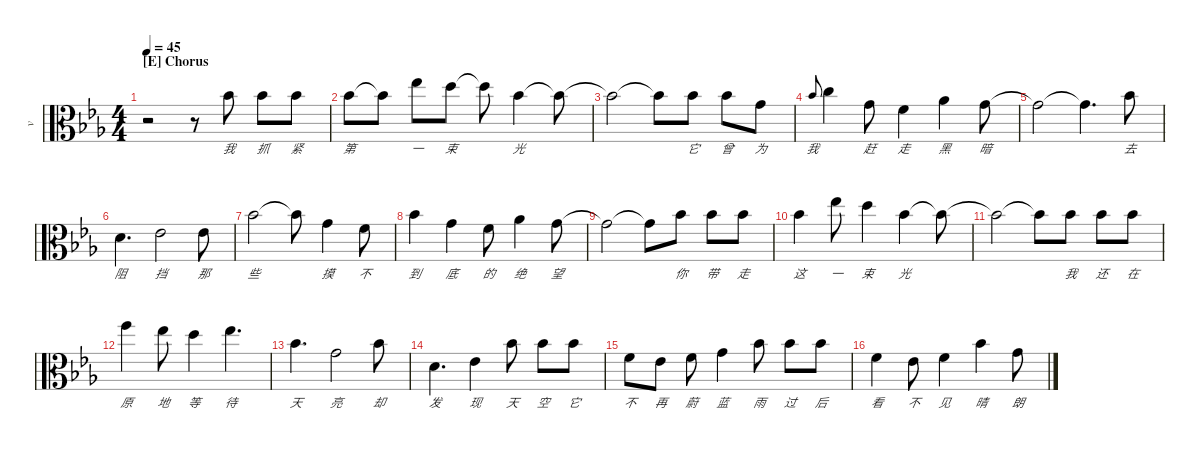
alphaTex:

\defaultSystemsLayout 4
\hideDynamics
\bracketExtendMode nobrackets
\otherSystemsTrackNameOrientation horizontal
\track ("Vocal" "v") {instrument viola}
\staff {score}
\tuning (A4 D4 G3 C3)
\ts (4 4)
\section ("E" "Chorus")
\tempo 45
\clef c3
\ks cminor
r.2{dy mf} r.8 1.1.8{lyrics (0 "我") lyrics (1 "") lyrics (2 "") lyrics (3 "") lyrics (4 "") dy ff} 1.1.8{lyrics (0 "抓") lyrics (1 "") lyrics (2 "") lyrics (3 "") lyrics (4 "")} 1.1.8{lyrics (0 "紧") lyrics (1 "") lyrics (2 "") lyrics (3 "") lyrics (4 "")} |
1.1.8{lyrics (0 "第") lyrics (1 "") lyrics (2 "") lyrics (3 "") lyrics (4 "")} 1.1{t}.8 6.1.8{lyrics (0 "一") lyrics (1 "") lyrics (2 "") lyrics (3 "") lyrics (4 "")} 5.1.8{lyrics (0 "束") lyrics (1 "") lyrics (2 "") lyrics (3 "") lyrics (4 "")} 5.1{t}.8 1.1.4{lyrics (0 "光") lyrics (1 "") lyrics (2 "") lyrics (3 "") lyrics (4 "")} 1.1{t}.8 |
1.1{t}.2 1.1{t}.8 1.1.8{lyrics (0 "它") lyrics (1 "") lyrics (2 "") lyrics (3 "") lyrics (4 "")} 1.1.8{lyrics (0 "曾") lyrics (1 "") lyrics (2 "") lyrics (3 "") lyrics (4 "")} 5.2.8{lyrics (0 "为") lyrics (1 "") lyrics (2 "") lyrics (3 "") lyrics (4 "")} |
1.1.8{lyrics (0 "我") lyrics (1 "") lyrics (2 "") lyrics (3 "") lyrics (4 "") gr onbeat} 3.1.4 5.2.8{lyrics (0 "赶") lyrics (1 "") lyrics (2 "") lyrics (3 "") lyrics (4 "")} 3.2.4{lyrics (0 "走") lyrics (1 "") lyrics (2 "") lyrics (3 "") lyrics (4 "")} 6.2.4{lyrics (0 "黑") lyrics (1 "") lyrics (2 "") lyrics (3 "") lyrics (4 "")} 5.2.8{lyrics (0 "暗") lyrics (1 "") lyrics (2 "") lyrics (3 "") lyrics (4 "")} |
5.2{t}.2 5.2{t}.4{d} 1.1.8{lyrics (0 "去") lyrics (1 "") lyrics (2 "") lyrics (3 "") lyrics (4 "")} |
0.2.4{d lyrics (0 "阻") lyrics (1 "") lyrics (2 "") lyrics (3 "") lyrics (4 "")} 1.2.2{lyrics (0 "挡") lyrics (1 "") lyrics (2 "") lyrics (3 "") lyrics (4 "")} 1.2.8{lyrics (0 "那") lyrics (1 "") lyrics (2 "") lyrics (3 "") lyrics (4 "")} |
1.1.2{lyrics (0 "些") lyrics (1 "") lyrics (2 "") lyrics (3 "") lyrics (4 "")} 1.1{t}.8 5.2.4{lyrics (0 "摸") lyrics (1 "") lyrics (2 "") lyrics (3 "") lyrics (4 "")} 3.2.8{lyrics (0 "不") lyrics (1 "") lyrics (2 "") lyrics (3 "") lyrics (4 "")} |
1.1.4{lyrics (0 "到") lyrics (1 "") lyrics (2 "") lyrics (3 "") lyrics (4 "")} 5.2.4{lyrics (0 "底") lyrics (1 "") lyrics (2 "") lyrics (3 "") lyrics (4 "")} 3.2.8{lyrics (0 "的") lyrics (1 "") lyrics (2 "") lyrics (3 "") lyrics (4 "")} 6.2.4{lyrics (0 "绝") lyrics (1 "") lyrics (2 "") lyrics (3 "") lyrics (4 "")} 5.2.8{lyrics (0 "望") lyrics (1 "") lyrics (2 "") lyrics (3 "") lyrics (4 "")} |
5.2{t}.2 5.2{t}.8 1.1.8{lyrics (0 "你") lyrics (1 "") lyrics (2 "") lyrics (3 "") lyrics (4 "")} 1.1.8{lyrics (0 "带") lyrics (1 "") lyrics (2 "") lyrics (3 "") lyrics (4 "")} 1.1.8{lyrics (0 "走") lyrics (1 "") lyrics (2 "") lyrics (3 "") lyrics (4 "")} |
1.1.4{lyrics (0 "这") lyrics (1 "") lyrics (2 "") lyrics (3 "") lyrics (4 "")} 6.1.8{lyrics (0 "一") lyrics (1 "") lyrics (2 "") lyrics (3 "") lyrics (4 "")} 5.1.4{lyrics (0 "束") lyrics (1 "") lyrics (2 "") lyrics (3 "") lyrics (4 "")} 1.1.4{lyrics (0 "光") lyrics (1 "") lyrics (2 "") lyrics (3 "") lyrics (4 "")} 1.1{t}.8 |
1.1{t}.2 1.1{t}.8 1.1.8{lyrics (0 "我") lyrics (1 "") lyrics (2 "") lyrics (3 "") lyrics (4 "")} 1.1.8{lyrics (0 "还") lyrics (1 "") lyrics (2 "") lyrics (3 "") lyrics (4 "")} 1.1.8{lyrics (0 "在") lyrics (1 "") lyrics (2 "") lyrics (3 "") lyrics (4 "")} |
8.1.4{lyrics (0 "原") lyrics (1 "") lyrics (2 "") lyrics (3 "") lyrics (4 "")} 6.1.8{lyrics (0 "地") lyrics (1 "") lyrics (2 "") lyrics (3 "") lyrics (4 "")} 5.1.4{lyrics (0 "等") lyrics (1 "") lyrics (2 "") lyrics (3 "") lyrics (4 "")} 6.1.4{d lyrics (0 "待") lyrics (1 "") lyrics (2 "") lyrics (3 "") lyrics (4 "")} |
1.1.4{d lyrics (0 "天") lyrics (1 "") lyrics (2 "") lyrics (3 "") lyrics (4 "")} 5.2.2{lyrics (0 "亮") lyrics (1 "") lyrics (2 "") lyrics (3 "") lyrics (4 "")} 1.1.8{lyrics (0 "却") lyrics (1 "") lyrics (2 "") lyrics (3 "") lyrics (4 "")} |
0.2.4{d lyrics (0 "发") lyrics (1 "") lyrics (2 "") lyrics (3 "") lyrics (4 "")} 1.2.4{lyrics (0 "现") lyrics (1 "") lyrics (2 "") lyrics (3 "") lyrics (4 "")} 1.1.8{lyrics (0 "天") lyrics (1 "") lyrics (2 "") lyrics (3 "") lyrics (4 "")} 1.1.8{lyrics (0 "空") lyrics (1 "") lyrics (2 "") lyrics (3 "") lyrics (4 "")} 1.1.8{lyrics (0 "它") lyrics (1 "") lyrics (2 "") lyrics (3 "") lyrics (4 "")} |
3.2.8{lyrics (0 "不") lyrics (1 "") lyrics (2 "") lyrics (3 "") lyrics (4 "")} 1.2.8{lyrics (0 "再") lyrics (1 "") lyrics (2 "") lyrics (3 "") lyrics (4 "")} 3.2.8{lyrics (0 "蔚") lyrics (1 "") lyrics (2 "") lyrics (3 "") lyrics (4 "")} 5.2.4{lyrics (0 "蓝") lyrics (1 "") lyrics (2 "") lyrics (3 "") lyrics (4 "")} 1.1.8{lyrics (0 "雨") lyrics (1 "") lyrics (2 "") lyrics (3 "") lyrics (4 "")} 1.1.8{lyrics (0 "过") lyrics (1 "") lyrics (2 "") lyrics (3 "") lyrics (4 "")} 1.1.8{lyrics (0 "后") lyrics (1 "") lyrics (2 "") lyrics (3 "") lyrics (4 "")} |
3.2.4{lyrics (0 "看") lyrics (1 "") lyrics (2 "") lyrics (3 "") lyrics (4 "")} 1.2.8{lyrics (0 "不") lyrics (1 "") lyrics (2 "") lyrics (3 "") lyrics (4 "")} 3.2.4{lyrics (0 "见") lyrics (1 "") lyrics (2 "") lyrics (3 "") lyrics (4 "")} 1.1.4{lyrics (0 "晴") lyrics (1 "") lyrics (2 "") lyrics (3 "") lyrics (4 "")} 5.2.8{lyrics (0 "朗") lyrics (1 "") lyrics (2 "") lyrics (3 "") lyrics (4 "")}
